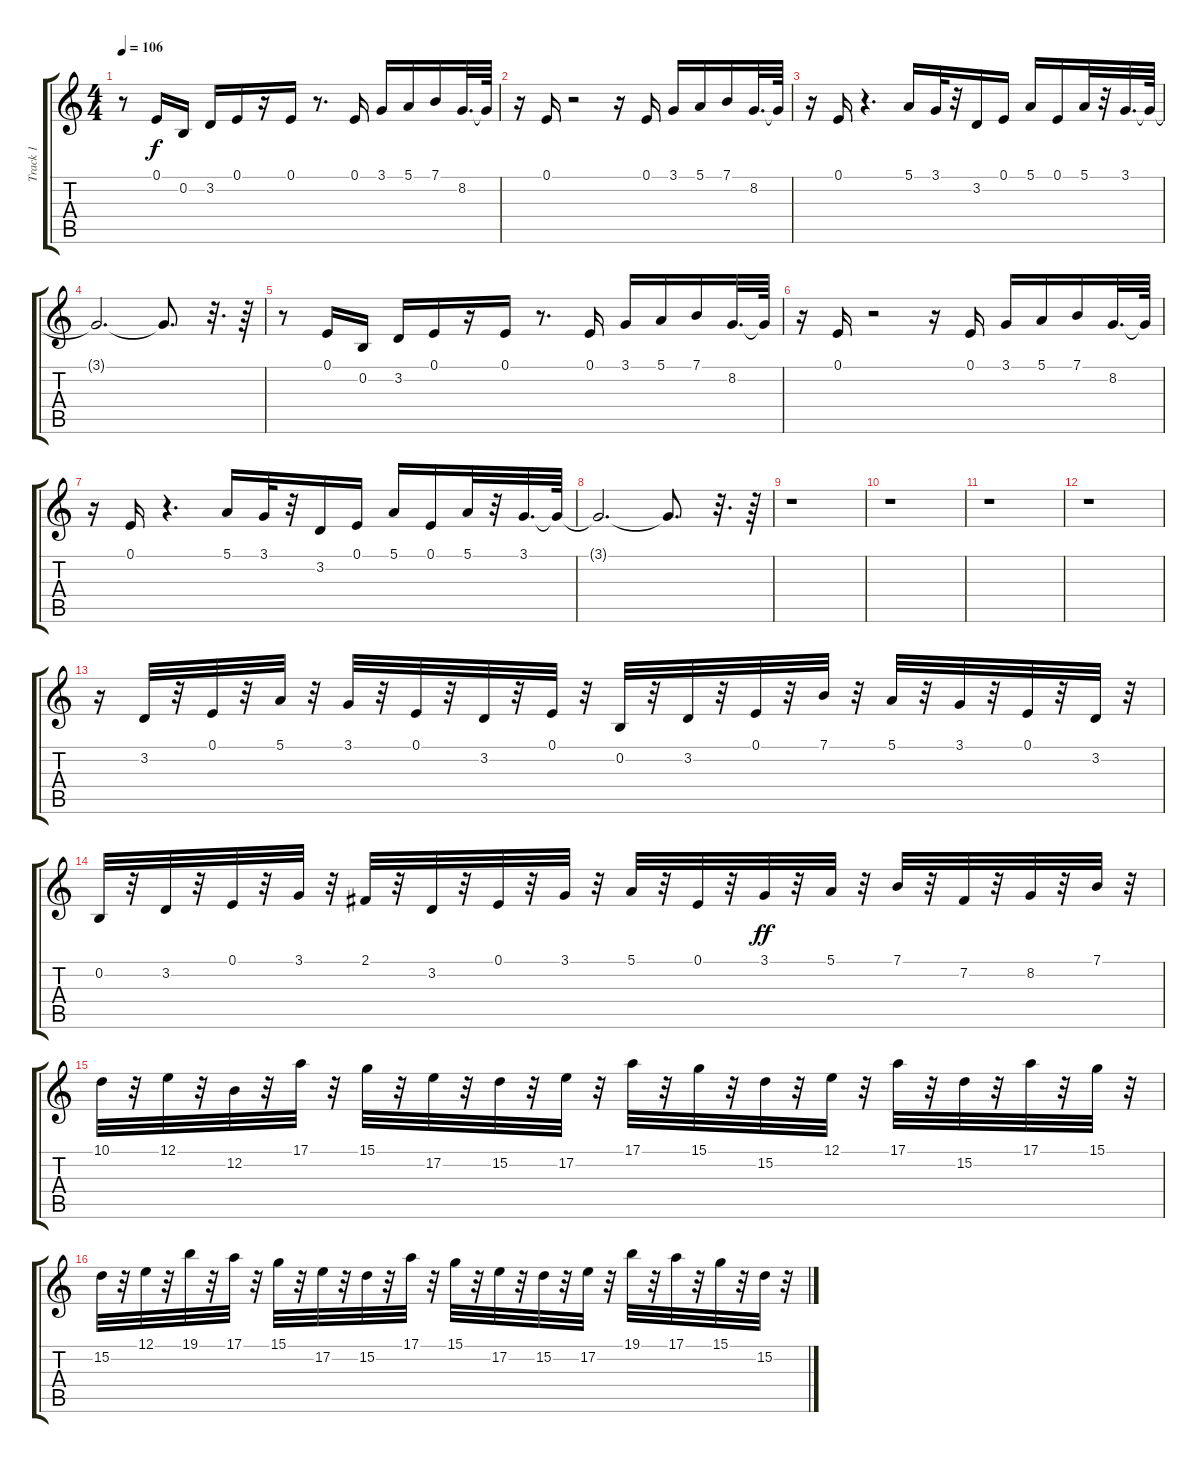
\track ("Track 1" "Track 1") {instrument lead2sawtooth}
\staff {score tabs}
\tuning (E4 B3 G3 D3 A2 E2) {hide}
\ts (4 4)
\tempo 106
\clef g2
\ks c
r.8{dy f} 0.1.16 0.2.16 3.2.16 0.1.16 r.16 0.1.16 r.8{d} 0.1.16 3.1.16 5.1.16 7.1.16 8.2.32{d} 8.2{t}.64 |
r.16 0.1.16 r.2 r.16 0.1.16 3.1.16 5.1.16 7.1.16 8.2.32{d} 8.2{t}.64 |
r.16 0.1.16 r.4{d} 5.1.16 3.1.32 r.32 3.2.16 0.1.16 5.1.16 0.1.16 5.1.32 r.32 3.1.32{d} 3.1{t}.64 |
3.1{t}.2{d} 3.1{t}.8{d} r.32{d} r.64 |
r.8 0.1.16 0.2.16 3.2.16 0.1.16 r.16 0.1.16 r.8{d} 0.1.16 3.1.16 5.1.16 7.1.16 8.2.32{d} 8.2{t}.64 |
r.16 0.1.16 r.2 r.16 0.1.16 3.1.16 5.1.16 7.1.16 8.2.32{d} 8.2{t}.64 |
r.16 0.1.16 r.4{d} 5.1.16 3.1.32 r.32 3.2.16 0.1.16 5.1.16 0.1.16 5.1.32 r.32 3.1.32{d} 3.1{t}.64 |
3.1{t}.2{d} 3.1{t}.8{d} r.32{d} r.64 |
r.1 |
r.1 |
r.1 |
r.1 |
r.16 3.2.32 r.32 0.1.32 r.32 5.1.32 r.32 3.1.32 r.32 0.1.32 r.32 3.2.32 r.32 0.1.32 r.32 0.2.32 r.32 3.2.32 r.32 0.1.32 r.32 7.1.32 r.32 5.1.32 r.32 3.1.32 r.32 0.1.32 r.32 3.2.32 r.32 |
0.2.32 r.32 3.2.32 r.32 0.1.32 r.32 3.1.32 r.32 2.1.32 r.32 3.2.32 r.32 0.1.32 r.32 3.1.32 r.32 5.1.32 r.32 0.1.32 r.32 3.1.32{dy ff} r.32 5.1.32 r.32 7.1.32 r.32 7.2.32 r.32 8.2.32 r.32 7.1.32 r.32 |
10.1.32 r.32 12.1.32 r.32 12.2.32 r.32 17.1.32 r.32 15.1.32 r.32 17.2.32 r.32 15.2.32 r.32 17.2.32 r.32 17.1.32 r.32 15.1.32 r.32 15.2.32 r.32 12.1.32 r.32 17.1.32 r.32 15.2.32 r.32 17.1.32 r.32 15.1.32 r.32 |
15.2.32 r.32 12.1.32 r.32 19.1.32 r.32 17.1.32 r.32 15.1.32 r.32 17.2.32 r.32 15.2.32 r.32 17.1.32 r.32 15.1.32 r.32 17.2.32 r.32 15.2.32 r.32 17.2.32 r.32 19.1.32 r.32 17.1.32 r.32 15.1.32 r.32 15.2.32 r.32
